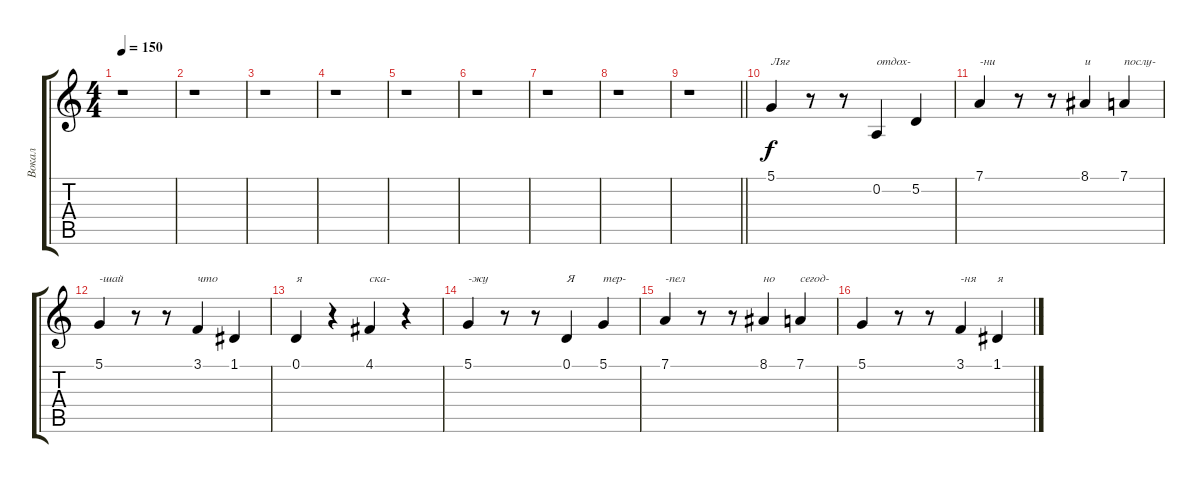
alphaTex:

\track ("Вокал" "Вокал") {instrument viola}
\staff {score tabs}
\tuning (D4 A3 F3 C3 G2 D2) {hide}
\ts (4 4)
\tempo 150
\clef g2
\ks c
r.1{dy f} |
r.1 |
r.1 |
r.1 |
r.1 |
r.1 |
r.1 |
r.1 |
\barLineRight lightlight
r.1 |
5.1.4{txt "Ляг"} r.8 r.8 0.2.4{txt "отдох-"} 5.2.4 |
7.1.4{txt "-ни"} r.8 r.8 8.1.4{txt "и"} 7.1.4{txt "послу-"} |
5.1.4{txt "-шай"} r.8 r.8 3.1.4{txt "что"} 1.1.4 |
0.1.4{txt "я"} r.4 4.1.4{txt "ска-"} r.4 |
5.1.4{txt "-жу"} r.8 r.8 0.1.4{txt "Я"} 5.1.4{txt "тер-"} |
7.1.4{txt "-пел"} r.8 r.8 8.1.4{txt "но"} 7.1.4{txt "сегод-"} |
5.1.4 r.8 r.8 3.1.4{txt "-ня"} 1.1.4{txt "я"}
